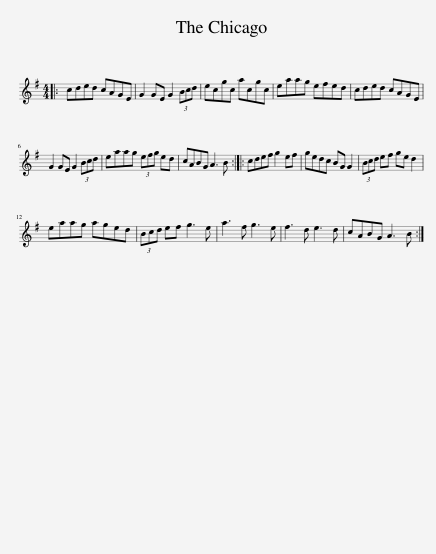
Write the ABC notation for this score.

X:1
L:1/8
M:4/4
I:linebreak $
K:G
V:1 treble
V:1
|: cded cAGE | G2 GE G2 (3Bcd | ecgc acgc | eaag efed | cded cAGE |$ %5
 G2 GE G2 (3Bcd | eaag (3efg ed | cABG A3 B :: cdef g2 ef | gedc BG G2 | %10
 (3Bcd ef ge d2 |$ eaag aged | (3Bcd ef g3 e | a3 f g3 e | f3 d e3 d | %15
 cABG A3 B :| %16
